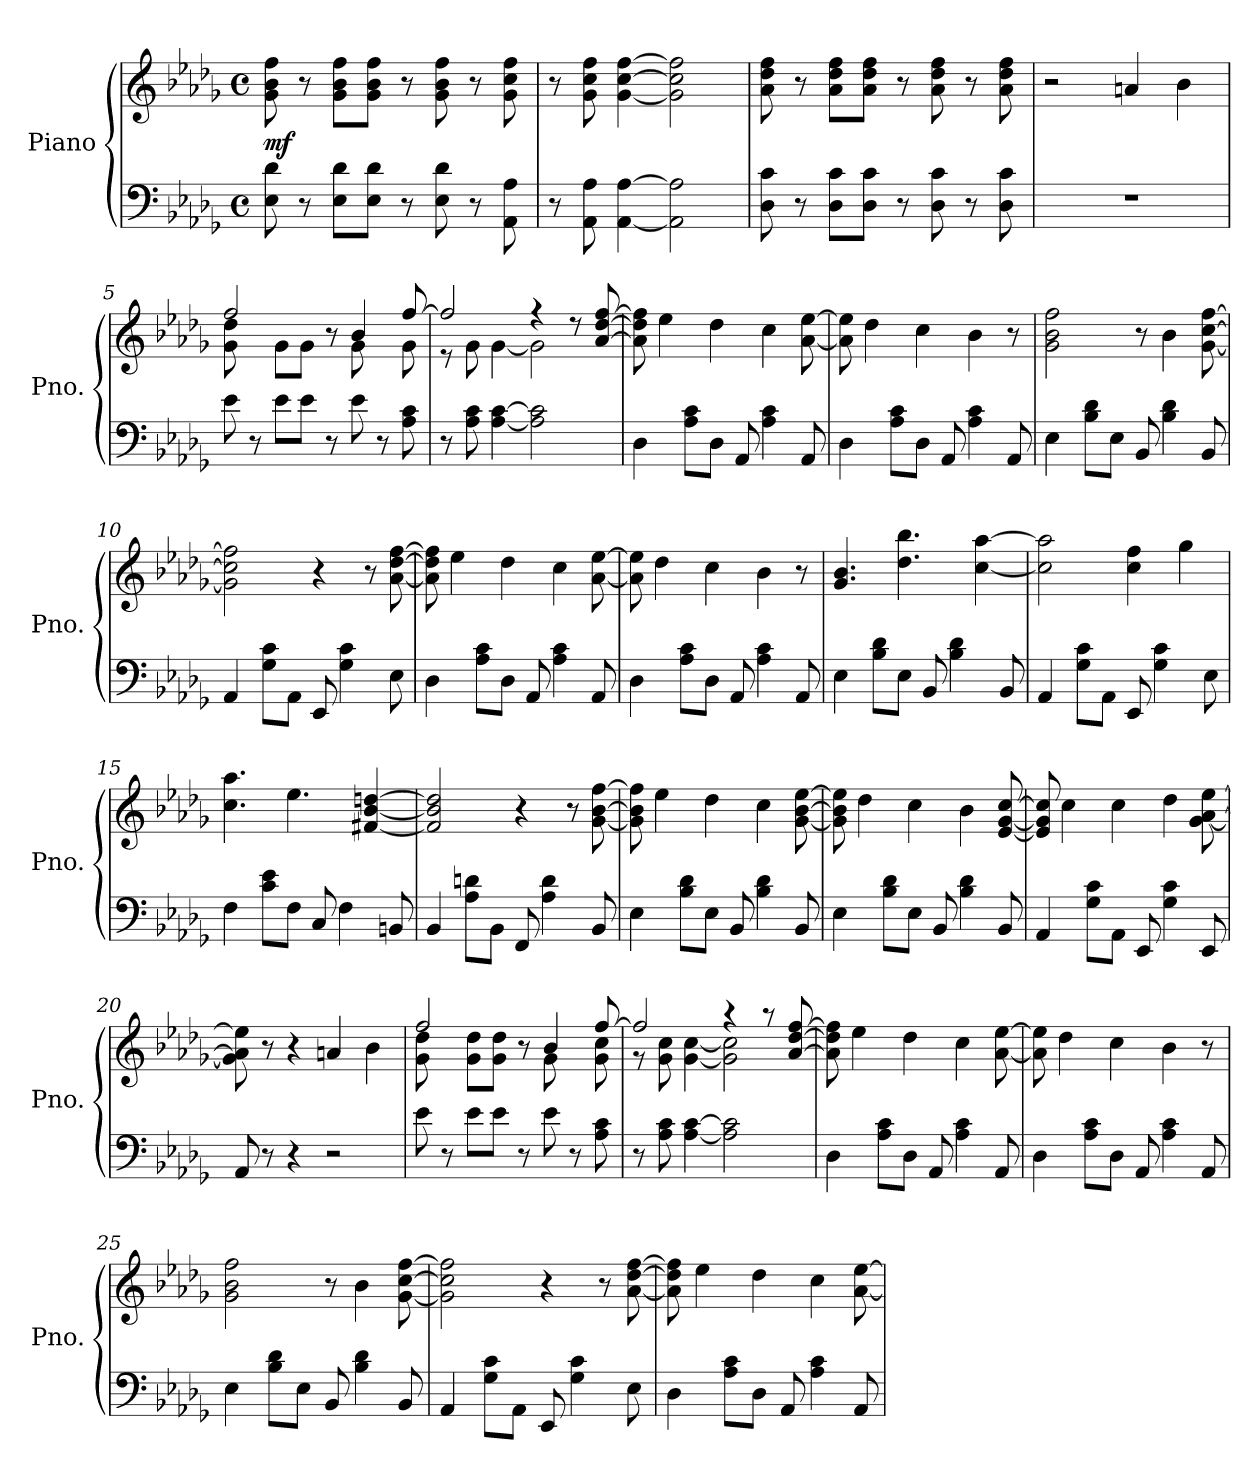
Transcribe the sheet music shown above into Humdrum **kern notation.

**kern	**kern	**dynam
*part1	*part1	*part1
*staff2	*staff1	*staff1/2
*I"Piano	*	*
*I'Pno.	*	*
*clefF4	*clefG2	*
*k[b-e-a-d-g-]	*k[b-e-a-d-g-]	*
*M4/4	*M4/4	*
*met(c)	*met(c)	*
*MM164	*MM164	*
=1	=1	=1
!	!	!LO:DY:b
8E-\ 8d-\	8g-\ 8b-\ 8ff\	mf
8r	8r	.
8E-\ 8d-\L	8g-\ 8b-\ 8ff\L	.
8E-\ 8d-\J	8g-\ 8b-\ 8ff\J	.
8r	8r	.
8E-\ 8d-\	8g-\ 8b-\ 8ff\	.
8r	8r	.
8AA-\ 8A-\	8g-\ 8cc\ 8ff\	.
=2	=2	=2
8r	8r	.
8AA-\ 8A-\	8g-\ 8cc\ 8ff\	.
[4AA-\ [4A-\	[4g-\ [4cc\ [4ff\	.
2AA-\] 2A-\]	2g-\] 2cc\] 2ff\]	.
=3	=3	=3
8D-\ 8c\	8a-\ 8dd-\ 8ff\	.
8r	8r	.
8D-\ 8c\L	8a-\ 8dd-\ 8ff\L	.
8D-\ 8c\J	8a-\ 8dd-\ 8ff\J	.
8r	8r	.
8D-\ 8c\	8a-\ 8dd-\ 8ff\	.
8r	8r	.
8D-\ 8c\	8a-\ 8dd-\ 8ff\	.
=4	=4	=4
1r	2r	.
.	4an/	.
.	4b-\	.
=5	=5	=5
*	*^	*
8e-\	2ff/	8g-\ 8dd-\	.
8r	.	8ryy	.
8e-\L	.	8g-\L	.
8e-\J	.	8g-\J	.
8r	8r	8ryy	.
8e-\	4b-/	8g-\	.
8r	.	8ryy	.
8A-\ 8c\	[8ff/	8g-\	.
!!LO:LB:g=z	!!
=6	=6	=6	=6
8r	2ff/]	8r	.
8A-\ 8c\	.	8g-\	.
[4A-\ [4c\	.	[4g-\	.
2A-\] 2c\]	4r	2g-\]	.
.	8r	.	.
.	[8a-/ [8dd-/ [8ff/	.	.
*	*v	*v	*
=7	=7	=7
4D-\	8a-\] 8dd-\] 8ff\]	.
.	4ee-\	.
8A-\ 8c\L	.	.
8D-\J	4dd-\	.
8AA-/	.	.
4A-\ 4c\	4cc\	.
8AA-/	[8a-\ [8ee-\	.
=8	=8	=8
4D-\	8a-\] 8ee-\]	.
.	4dd-\	.
8A-\ 8c\L	.	.
8D-\J	4cc\	.
8AA-/	.	.
4A-\ 4c\	4b-\	.
8AA-/	8r	.
=9	=9	=9
4E-\	2g-\ 2b-\ 2ff\	.
8B-\ 8d-\L	.	.
8E-\J	.	.
8BB-/	8r	.
4B-\ 4d-\	4b-\	.
8BB-/	[8g-\ [8cc\ [8ff\	.
=10	=10	=10
4AA-/	2g-\] 2cc\] 2ff\]	.
8G-\ 8c\L	.	.
8AA-\J	.	.
8EE-/	4r	.
4G-\ 4c\	.	.
.	8r	.
8E-\	[8a-\ [8dd-\ [8ff\	.
!!LO:LB:g=z
=11	=11	=11
4D-\	8a-\] 8dd-\] 8ff\]	.
.	4ee-\	.
8A-\ 8c\L	.	.
8D-\J	4dd-\	.
8AA-/	.	.
4A-\ 4c\	4cc\	.
8AA-/	[8a-\ [8ee-\	.
=12	=12	=12
4D-\	8a-\] 8ee-\]	.
.	4dd-\	.
8A-\ 8c\L	.	.
8D-\J	4cc\	.
8AA-/	.	.
4A-\ 4c\	4b-\	.
8AA-/	8r	.
=13	=13	=13
4E-\	4.g-/ 4.b-/	.
8B-\ 8d-\L	.	.
8E-\J	4.dd-\ 4.bb-\	.
8BB-/	.	.
4B-\ 4d-\	.	.
.	[4cc\ [4aa-\	.
8BB-/	.	.
=14	=14	=14
4AA-/	2cc\] 2aa-\]	.
8G-\ 8c\L	.	.
8AA-\J	.	.
8EE-/	4cc\ 4ff\	.
4G-\ 4c\	.	.
.	4gg-\	.
8E-\	.	.
!!LO:LB:g=z
=15	=15	=15
4F\	4.cc\ 4.aa-\	.
8c\ 8e-\L	.	.
8F\J	4.ee-\	.
8C/	.	.
4F\	.	.
.	[4f#X/ [4b-/ [4ddn/	.
8BBn/	.	.
=16	=16	=16
4BB-/	2f#/] 2b-/] 2dd/]	.
8A-\ 8dn\L	.	.
8BB-\J	.	.
8FF/	4r	.
4A-\ 4d\	.	.
.	8r	.
8BB-/	[8g-\ [8b-\ [8ff\	.
=17	=17	=17
4E-\	8g-\] 8b-\] 8ff\]	.
.	4ee-\	.
8B-\ 8d-\L	.	.
8E-\J	4dd-\	.
8BB-/	.	.
4B-\ 4d-\	4cc\	.
8BB-/	[8g-\ [8b-\ [8ee-\	.
=18	=18	=18
4E-\	8g-\] 8b-\] 8ee-\]	.
.	4dd-\	.
8B-\ 8d-\L	.	.
8E-\J	4cc\	.
8BB-/	.	.
4B-\ 4d-\	4b-\	.
8BB-/	[8e-/ [8g-/ [8cc/	.
!!LO:LB:g=z
=19	=19	=19
4AA-/	8e-/] 8g-/] 8cc/]	.
.	4cc\	.
8G-\ 8c\L	.	.
8AA-\J	4cc\	.
8EE-/	.	.
4G-\ 4c\	4dd-\	.
8EE-/	[8g-\ [8a-\ [8ee-\	.
=20	=20	=20
8AA-/	8g-\] 8a-\] 8ee-\]	.
8r	8r	.
4r	4r	.
2r	4an/	.
.	4b-\	.
=21	=21	=21
*	*^	*
8e-\	2ff/	8g-\ 8dd-\	.
8r	.	8ryy	.
8e-\L	.	8g-\ 8dd-\L	.
8e-\J	.	8g-\ 8dd-\J	.
8r	8r	8ryy	.
8e-\	4b-/	8g-\	.
8r	.	8ryy	.
8A-\ 8c\	[8ff/	8g-\ 8cc\	.
=22	=22	=22	=22
8r	2ff/]	8r	.
8A-\ 8c\	.	8g-\ 8cc\	.
[4A-\ [4c\	.	[4g-\ [4cc\	.
2A-\] 2c\]	4r	2g-\] 2cc\]	.
.	8r	.	.
.	[8a-/ [8dd-/ [8ff/	.	.
*	*v	*v	*
!!LO:LB:g=z
=23	=23	=23
4D-\	8a-\] 8dd-\] 8ff\]	.
.	4ee-\	.
8A-\ 8c\L	.	.
8D-\J	4dd-\	.
8AA-/	.	.
4A-\ 4c\	4cc\	.
8AA-/	[8a-\ [8ee-\	.
=24	=24	=24
4D-\	8a-\] 8ee-\]	.
.	4dd-\	.
8A-\ 8c\L	.	.
8D-\J	4cc\	.
8AA-/	.	.
4A-\ 4c\	4b-\	.
8AA-/	8r	.
=25	=25	=25
4E-\	2g-\ 2b-\ 2ff\	.
8B-\ 8d-\L	.	.
8E-\J	.	.
8BB-/	8r	.
4B-\ 4d-\	4b-\	.
8BB-/	[8g-\ [8cc\ [8ff\	.
=26	=26	=26
4AA-/	2g-\] 2cc\] 2ff\]	.
8G-\ 8c\L	.	.
8AA-\J	.	.
8EE-/	4r	.
4G-\ 4c\	.	.
.	8r	.
8E-\	[8a-\ [8dd-\ [8ff\	.
=27	=27	=27
4D-\	8a-\] 8dd-\] 8ff\]	.
.	4ee-\	.
8A-\ 8c\L	.	.
8D-\J	4dd-\	.
8AA-/	.	.
4A-\ 4c\	4cc\	.
8AA-/	[8a-\ [8ee-\	.
=	=	=
*-	*-	*-
